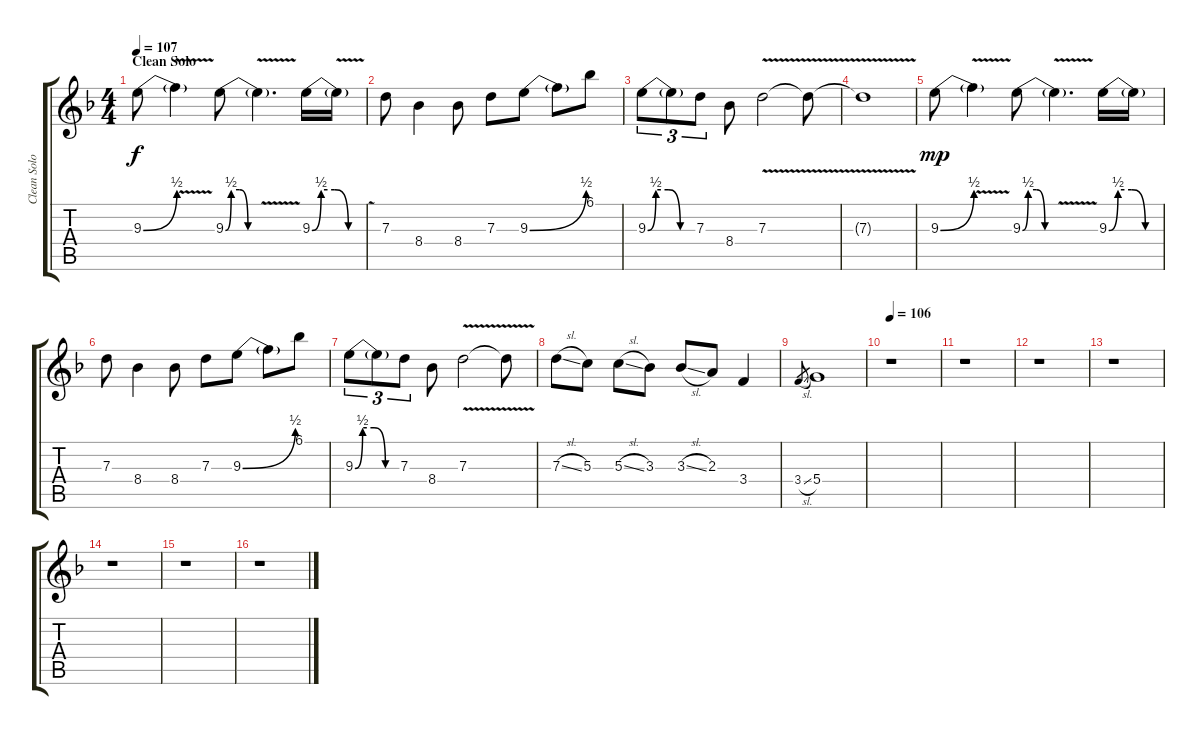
\track ("Clean Solo Gtr." "Clean Solo") {instrument electricguitarjazz}
\staff {score tabs}
\tuning (E4 B3 G3 D3 A2 E2) {hide}
\ts (4 4)
\section ("" "Clean Solo")
\tempo 107
\clef g2
\ks f
9.3{be (bend 0 0 60 2)}.8{dy f} 9.3{v t}.4 9.3{be (custom 0 0 10 2 25 2 40 0 60 0)}.8 9.3{v t}.4{d} 9.3{be (custom 0 0 10 2 25 2 40 0 60 0)}.16 9.3{v t}.16 |
7.3.8 8.4.4 8.4.8 7.3.8 9.3{be (bend 0 0 60 2)}.8 9.3{t}.8 6.1.8 |
9.3{be (custom 0 0 10 2 25 2 40 0 60 0)}.8{tu (3 2)} 9.3{t}.8{tu (3 2)} 7.3.8{tu (3 2)} 8.4.8 7.3{v}.2 7.3{v t}.8 |
7.3{t}.1 |
9.3{be (bend 0 0 60 2)}.8{dy mp} 9.3{v t}.4 9.3{be (custom 0 0 10 2 25 2 40 0 60 0)}.8 9.3{v t}.4{d} 9.3{be (custom 0 0 10 2 25 2 40 0 60 0)}.16 9.3{t}.16 |
7.3.8 8.4.4 8.4.8 7.3.8 9.3{be (bend 0 0 60 2)}.8 9.3{t}.8 6.1.8 |
9.3{be (custom 0 0 10 2 25 2 40 0 60 0)}.8{tu (3 2)} 9.3{t}.8{tu (3 2)} 7.3.8{tu (3 2)} 8.4.8 7.3{v}.2 7.3{t}.8 |
7.3{sl}.8 5.3.8 5.3{sl}.8 3.3.8 3.3{sl}.8 2.3.8 3.4.4 |
3.4{sl}.8{gr} 5.4.1 |
\tempo 106
r.1 |
r.1 |
r.1 |
r.1 |
r.1 |
r.1 |
r.1
